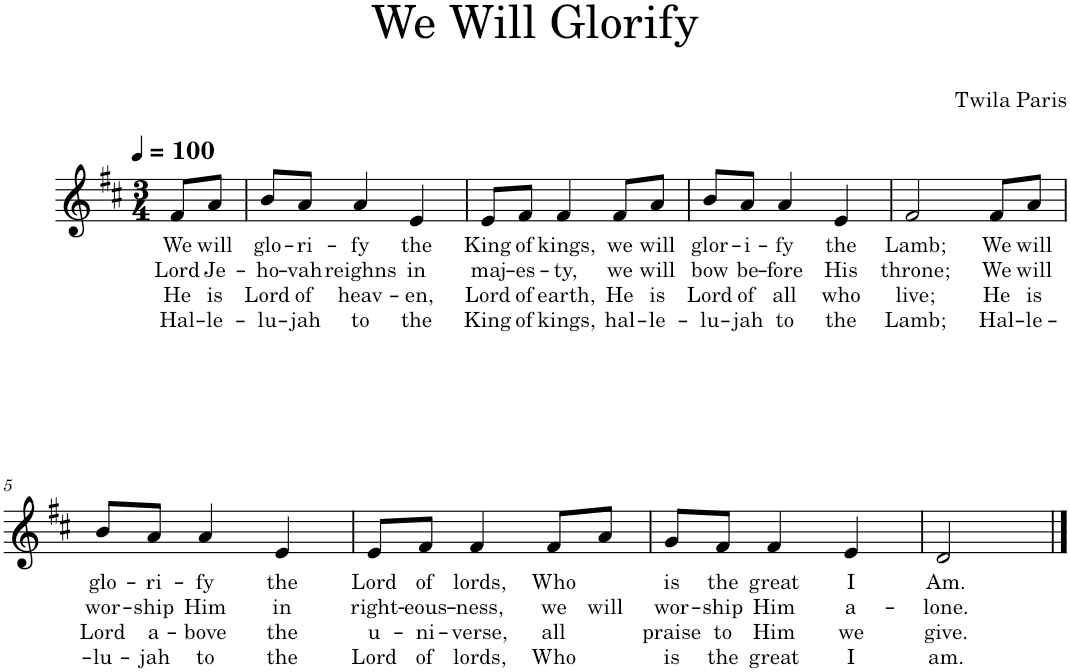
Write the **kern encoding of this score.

**kern	**text	**text	**text	**text
*part1	*part1	*part1	*part1	*part1
*staff1	*staff1	*staff1	*staff1	*staff1
*I"Piano	*	*	*	*
*I'Pno.	*	*	*	*
*clefG2	*	*	*	*
*k[f#c#]	*	*	*	*
*M3/4	*	*	*	*
*MM100	*	*	*	*
=	=	=	=	=
!	!LO:LY:b	!LO:LY:b	!LO:LY:b	!LO:LY:b
8f#/L	We	Lord	He	Hal-
!	!LO:LY:b	!LO:LY:b	!LO:LY:b	!LO:LY:b
8a/J	will	Je-	is	-le-
=1	=1	=1	=1	=1
!	!LO:LY:b	!LO:LY:b	!LO:LY:b	!LO:LY:b
8b/L	glo-	-ho-	Lord	-lu-
!	!LO:LY:b	!LO:LY:b	!LO:LY:b	!LO:LY:b
8a/J	-ri-	-vah	of	-jah
!	!LO:LY:b	!LO:LY:b	!LO:LY:b	!LO:LY:b
4a/	-fy	reighns	heav-	to
!	!LO:LY:b	!LO:LY:b	!LO:LY:b	!LO:LY:b
4e/	the	in	-en,	the
=2	=2	=2	=2	=2
!	!LO:LY:b	!LO:LY:b	!LO:LY:b	!LO:LY:b
8e/L	King	maj-	Lord	King
!	!LO:LY:b	!LO:LY:b	!LO:LY:b	!LO:LY:b
8f#/J	of	-es-	of	of
!	!LO:LY:b	!LO:LY:b	!LO:LY:b	!LO:LY:b
4f#/	kings,	-ty,	earth,	kings,
!	!LO:LY:b	!LO:LY:b	!LO:LY:b	!LO:LY:b
8f#/L	we	we	He	hal-
!	!LO:LY:b	!LO:LY:b	!LO:LY:b	!LO:LY:b
8a/J	will	will	is	-le-
=3	=3	=3	=3	=3
!	!LO:LY:b	!LO:LY:b	!LO:LY:b	!LO:LY:b
8b/L	glor-	bow	Lord	-lu-
!	!LO:LY:b	!LO:LY:b	!LO:LY:b	!LO:LY:b
8a/J	-i-	be-	of	-jah
!	!LO:LY:b	!LO:LY:b	!LO:LY:b	!LO:LY:b
4a/	-fy	-fore	all	to
!	!LO:LY:b	!LO:LY:b	!LO:LY:b	!LO:LY:b
4e/	the	His	who	the
=4	=4	=4	=4	=4
!	!LO:LY:b	!LO:LY:b	!LO:LY:b	!LO:LY:b
2f#/	Lamb;	throne;	live;	Lamb;
!	!LO:LY:b	!LO:LY:b	!LO:LY:b	!LO:LY:b
8f#/L	We	We	He	Hal-
!	!LO:LY:b	!LO:LY:b	!LO:LY:b	!LO:LY:b
8a/J	will	will	is	-le-
!!LO:LB:g=z
=5	=5	=5	=5	=5
!	!LO:LY:b	!LO:LY:b	!LO:LY:b	!LO:LY:b
8b/L	glo-	wor-	Lord	-lu-
!	!LO:LY:b	!LO:LY:b	!LO:LY:b	!LO:LY:b
8a/J	-ri-	-ship	a-	-jah
!	!LO:LY:b	!LO:LY:b	!LO:LY:b	!LO:LY:b
4a/	-fy	Him	-bove	to
!	!LO:LY:b	!LO:LY:b	!LO:LY:b	!LO:LY:b
4e/	the	in	the	the
=6	=6	=6	=6	=6
!	!LO:LY:b	!LO:LY:b	!LO:LY:b	!LO:LY:b
8e/L	Lord	right-	u-	Lord
!	!LO:LY:b	!LO:LY:b	!LO:LY:b	!LO:LY:b
8f#/J	of	-eous-	-ni-	of
!	!LO:LY:b	!LO:LY:b	!LO:LY:b	!LO:LY:b
4f#/	lords,	-ness,	-verse,	lords,
!	!LO:LY:b	!LO:LY:b	!LO:LY:b	!LO:LY:b
8f#/L	Who	we	all	Who
!	!	!LO:LY:b	!	!
8a/J	.	will	.	.
=7	=7	=7	=7	=7
!	!LO:LY:b	!LO:LY:b	!LO:LY:b	!LO:LY:b
8g/L	is	wor-	praise	is
!	!LO:LY:b	!LO:LY:b	!LO:LY:b	!LO:LY:b
8f#/J	the	-ship	to	the
!	!LO:LY:b	!LO:LY:b	!LO:LY:b	!LO:LY:b
4f#/	great	Him	Him	great
!	!LO:LY:b	!LO:LY:b	!LO:LY:b	!LO:LY:b
4e/	I	a-	we	I
=8	=8	=8	=8	=8
!	!LO:LY:b	!LO:LY:b	!LO:LY:b	!LO:LY:b
2d/	Am.	-lone.	give.	am.
==	==	==	==	==
*-	*-	*-	*-	*-
